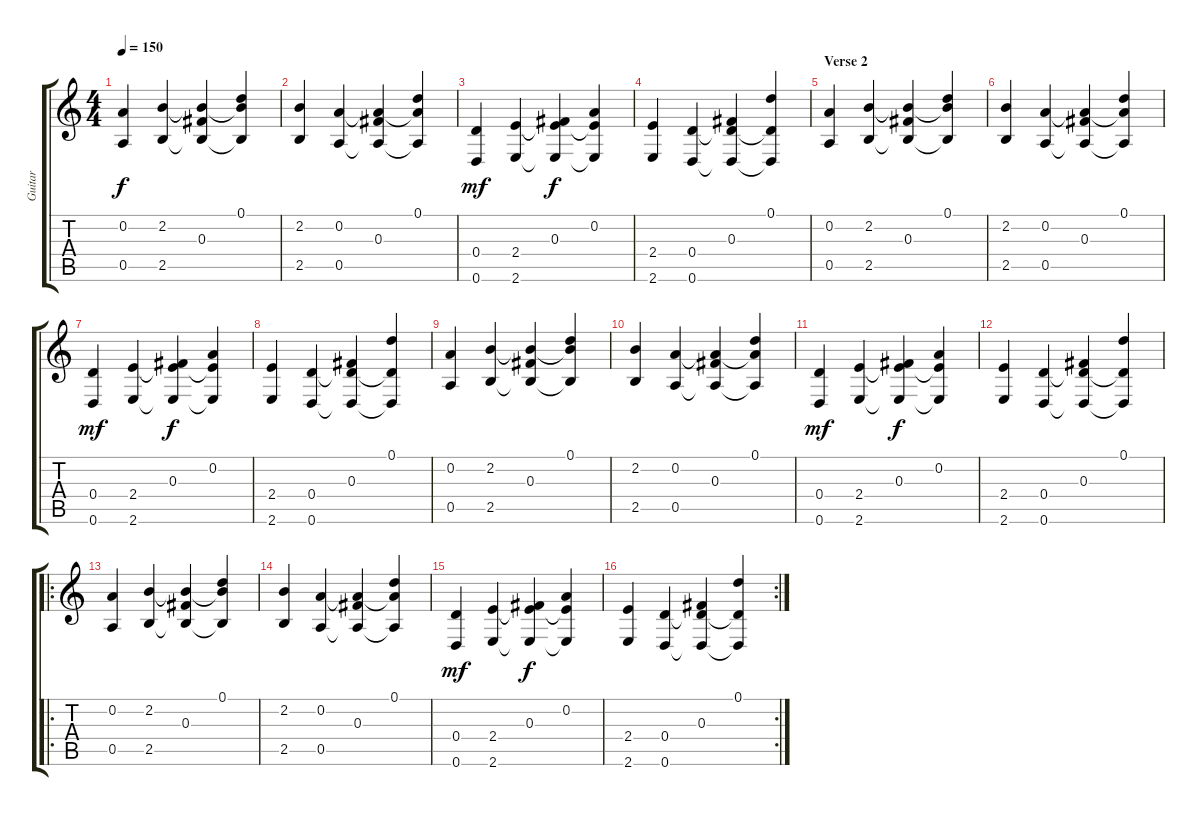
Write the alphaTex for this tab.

\track ("Guitar" "Guitar") {instrument acousticguitarsteel}
\staff {score tabs}
\tuning (D4 A3 Gb3 D3 A2 D2) {hide}
\ts (4 4)
\tempo 150
\clef g2
\ks c
(0.2 0.5).4{dy f} (2.2 2.5).4 (2.2{t} 0.3 2.5{t}).4 (0.1 2.2{t} 2.5{t}).4 |
(2.2 2.5).4 (0.2 0.5).4 (0.2{t} 0.3 0.5{t}).4 (0.1 0.2{t} 0.5{t}).4 |
(0.4 0.6).4{dy mf} (2.4 2.6).4 (0.3 2.4{t} 2.6{t}).4{dy f} (0.2 2.4{t} 2.6{t}).4 |
(2.4 2.6).4 (0.4 0.6).4 (0.3 0.4{t} 0.6{t}).4 (0.1 0.4{t} 0.6{t}).4 |
\section ("" "Verse 2")
(0.2 0.5).4 (2.2 2.5).4 (2.2{t} 0.3 2.5{t}).4 (0.1 2.2{t} 2.5{t}).4 |
(2.2 2.5).4 (0.2 0.5).4 (0.2{t} 0.3 0.5{t}).4 (0.1 0.2{t} 0.5{t}).4 |
(0.4 0.6).4{dy mf} (2.4 2.6).4 (0.3 2.4{t} 2.6{t}).4{dy f} (0.2 2.4{t} 2.6{t}).4 |
(2.4 2.6).4 (0.4 0.6).4 (0.3 0.4{t} 0.6{t}).4 (0.1 0.4{t} 0.6{t}).4 |
(0.2 0.5).4 (2.2 2.5).4 (2.2{t} 0.3 2.5{t}).4 (0.1 2.2{t} 2.5{t}).4 |
(2.2 2.5).4 (0.2 0.5).4 (0.2{t} 0.3 0.5{t}).4 (0.1 0.2{t} 0.5{t}).4 |
(0.4 0.6).4{dy mf} (2.4 2.6).4 (0.3 2.4{t} 2.6{t}).4{dy f} (0.2 2.4{t} 2.6{t}).4 |
(2.4 2.6).4 (0.4 0.6).4 (0.3 0.4{t} 0.6{t}).4 (0.1 0.4{t} 0.6{t}).4 |
\ro
(0.2 0.5).4 (2.2 2.5).4 (2.2{t} 0.3 2.5{t}).4 (0.1 2.2{t} 2.5{t}).4 |
(2.2 2.5).4 (0.2 0.5).4 (0.2{t} 0.3 0.5{t}).4 (0.1 0.2{t} 0.5{t}).4 |
(0.4 0.6).4{dy mf} (2.4 2.6).4 (0.3 2.4{t} 2.6{t}).4{dy f} (0.2 2.4{t} 2.6{t}).4 |
\rc 2
(2.4 2.6).4 (0.4 0.6).4 (0.3 0.4{t} 0.6{t}).4 (0.1 0.4{t} 0.6{t}).4
